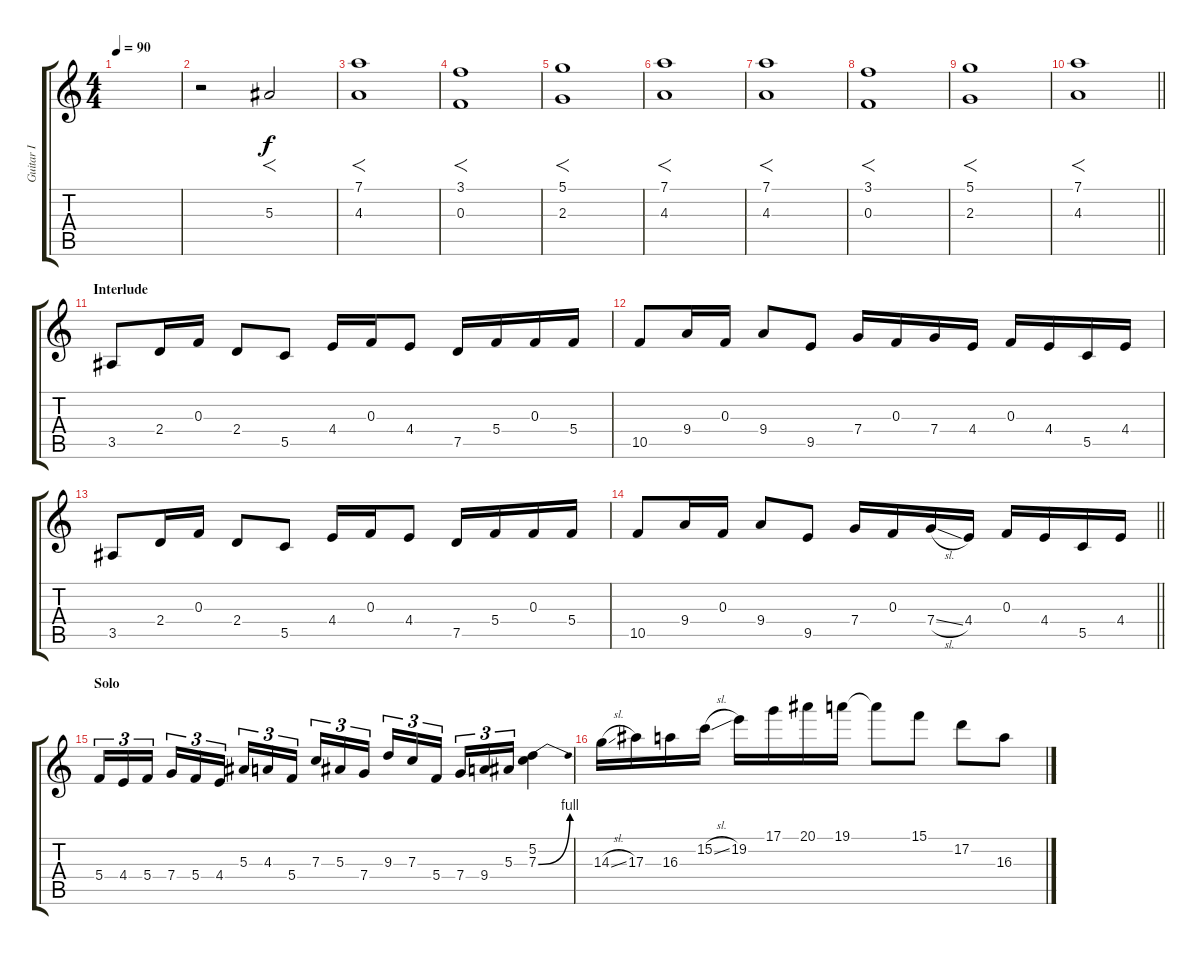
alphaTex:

\track ("Guitar I" "Guitar I") {instrument distortionguitar}
\staff {score tabs}
\tuning (D4 A3 F3 C3 G2 D2) {hide}
\ts (4 4)
\tempo 90
\clef g2
\ks c
|
r.2 5.3.2{f} |
(7.1 4.3).1{f} |
(3.1 0.3).1{f} |
(5.1 2.3).1{f} |
(7.1 4.3).1{f} |
(7.1 4.3).1{f} |
(3.1 0.3).1{f} |
(5.1 2.3).1{f} |
\barLineRight lightlight
(7.1 4.3).1{f} |
\section ("" "Interlude")
3.5.8 2.4.16 0.3.16 2.4.8 5.5.8 4.4.16 0.3.16 4.4.8 7.5.16 5.4.16 0.3.16 5.4.16 |
10.5.8 9.4.16 0.3.16 9.4.8 9.5.8 7.4.16 0.3.16 7.4.16 4.4.16 0.3.16 4.4.16 5.5.16 4.4.16 |
3.5.8 2.4.16 0.3.16 2.4.8 5.5.8 4.4.16 0.3.16 4.4.8 7.5.16 5.4.16 0.3.16 5.4.16 |
\barLineRight lightlight
10.5.8 9.4.16 0.3.16 9.4.8 9.5.8 7.4.16 0.3.16 7.4{sl}.16 4.4.16 0.3.16 4.4.16 5.5.16 4.4.16 |
\section ("" "Solo")
5.4.16{tu (3 2) balance 8} 4.4.16{tu (3 2)} 5.4.16{tu (3 2)} 7.4.16{tu (3 2)} 5.4.16{tu (3 2)} 4.4.16{tu (3 2)} 5.3.16{tu (3 2)} 4.3.16{tu (3 2)} 5.4.16{tu (3 2)} 7.3.16{tu (3 2)} 5.3.16{tu (3 2)} 7.4.16{tu (3 2)} 9.3.16{tu (3 2)} 7.3.16{tu (3 2)} 5.4.16{tu (3 2)} 7.4.16{tu (3 2)} 9.4.16{tu (3 2)} 5.3.16{tu (3 2)} (5.2 7.3{be (bend 0 0 60 4)}).4 |
14.3{sl}.16 17.3.16 16.3.16 15.2{sl}.16 19.2.16 17.1.16 20.1.16 19.1.16 19.1{t}.8 15.1.8 17.2.8 16.3.8
